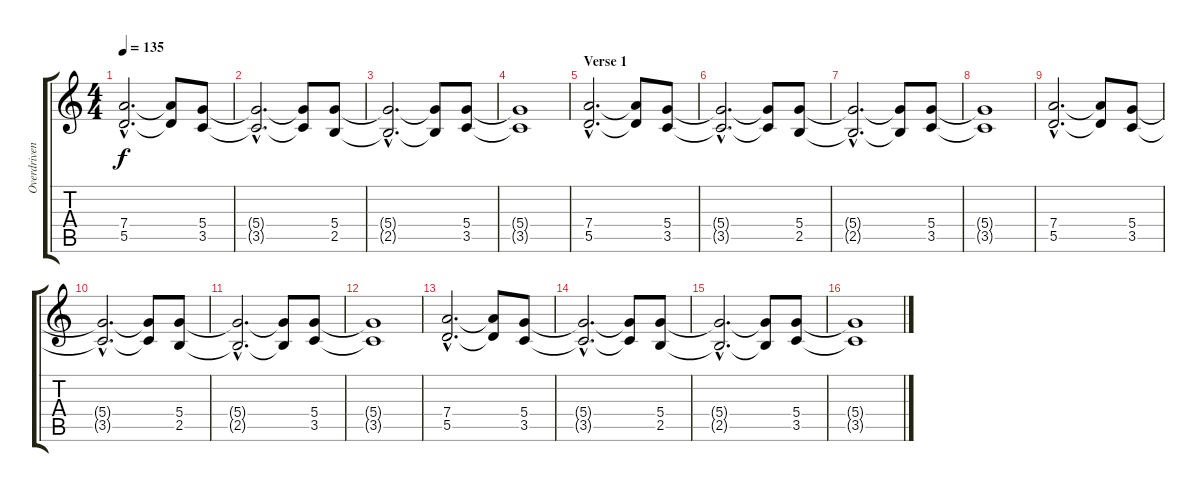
\track ("Overdriven Guitar" "Overdriven") {instrument overdrivenguitar}
\staff {score tabs}
\tuning (E4 B3 G3 D3 A2 E2) {hide}
\ts (4 4)
\tempo 135
\clef g2
\ks c
(7.4{hac} 5.5{hac}).2{d dy f} (7.4{t} 5.5{t}).8 (5.4 3.5).8 |
(5.4{hac t} 3.5{hac t}).2{d} (5.4{t} 3.5{t}).8 (5.4 2.5).8 |
(5.4{hac t} 2.5{hac t}).2{d} (5.4{t} 2.5{t}).8 (5.4 3.5).8 |
(5.4{t} 3.5{t}).1 |
\section ("" "Verse 1")
(7.4{hac} 5.5{hac}).2{d} (7.4{t} 5.5{t}).8 (5.4 3.5).8 |
(5.4{hac t} 3.5{hac t}).2{d} (5.4{t} 3.5{t}).8 (5.4 2.5).8 |
(5.4{hac t} 2.5{hac t}).2{d} (5.4{t} 2.5{t}).8 (5.4 3.5).8 |
(5.4{t} 3.5{t}).1 |
(7.4{hac} 5.5{hac}).2{d} (7.4{t} 5.5{t}).8 (5.4 3.5).8 |
(5.4{hac t} 3.5{hac t}).2{d} (5.4{t} 3.5{t}).8 (5.4 2.5).8 |
(5.4{hac t} 2.5{hac t}).2{d} (5.4{t} 2.5{t}).8 (5.4 3.5).8 |
(5.4{t} 3.5{t}).1 |
(7.4{hac} 5.5{hac}).2{d} (7.4{t} 5.5{t}).8 (5.4 3.5).8 |
(5.4{hac t} 3.5{hac t}).2{d} (5.4{t} 3.5{t}).8 (5.4 2.5).8 |
(5.4{hac t} 2.5{hac t}).2{d} (5.4{t} 2.5{t}).8 (5.4 3.5).8 |
(5.4{t} 3.5{t}).1
